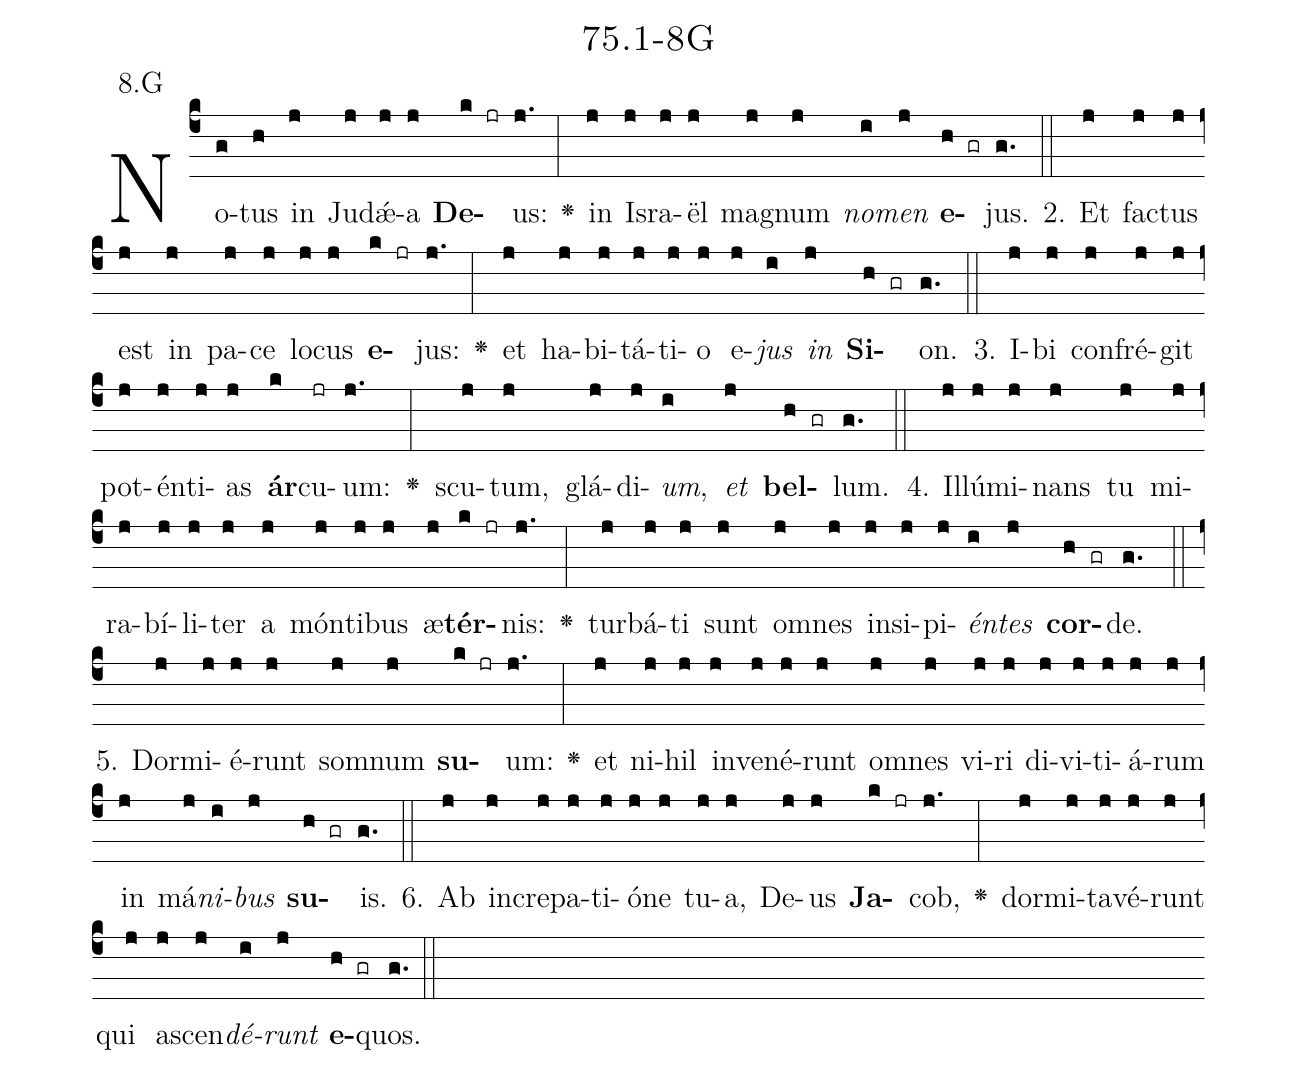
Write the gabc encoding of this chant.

name: 75.1-8G;
annotation: 8.G;
%%
(c4)No(g)tus(h) in(j) Ju(j)dǽ(j)a(j) <b>De</b>(k jr)us:(j.) <v>\greheightstar</v>(:) in(j) Is(j)ra(j)ël(j) ma(j)gnum(j) <i>no</i>(i)<i>men</i>(j) <b>e</b>(h gr)jus.(g.) (::)
2. Et(j) fac(j)tus(j) est(j) in(j) pa(j)ce(j) lo(j)cus(j) <b>e</b>(k jr)jus:(j.) <v>\greheightstar</v>(:) et(j) ha(j)bi(j)tá(j)ti(j)o(j) e(j)<i>jus</i>(i) <i>in</i>(j) <b>Si</b>(h gr)on.(g.) (::)
3. I(j)bi(j) con(j)fré(j)git(j) pot(j)én(j)ti(j)as(j) <b>ár</b>(k)cu(jr)um:(j.) <v>\greheightstar</v>(:) scu(j)tum,(j) glá(j)di(j)<i>um</i>,(i) <i>et</i>(j) <b>bel</b>(h gr)lum.(g.) (::)
4. Il(j)lú(j)mi(j)nans(j) tu(j) mi(j)ra(j)bí(j)li(j)ter(j) a(j) món(j)ti(j)bus(j) æ(j)<b>tér</b>(k jr)nis:(j.) <v>\greheightstar</v>(:) tur(j)bá(j)ti(j) sunt(j) om(j)nes(j) in(j)si(j)pi(j)<i>én</i>(i)<i>tes</i>(j) <b>cor</b>(h gr)de.(g.) (::)
5. Dor(j)mi(j)é(j)runt(j) som(j)num(j) <b>su</b>(k jr)um:(j.) <v>\greheightstar</v>(:) et(j) ni(j)hil(j) in(j)ve(j)né(j)runt(j) om(j)nes(j) vi(j)ri(j) di(j)vi(j)ti(j)á(j)rum(j) in(j) má(j)<i>ni</i>(i)<i>bus</i>(j) <b>su</b>(h gr)is.(g.) (::)
6. Ab(j) in(j)cre(j)pa(j)ti(j)ó(j)ne(j) tu(j)a,(j) De(j)us(j) <b>Ja</b>(k jr)cob,(j.) <v>\greheightstar</v>(:) dor(j)mi(j)ta(j)vé(j)runt(j) qui(j) a(j)scen(j)<i>dé</i>(i)<i>runt</i>(j) <b>e</b>(h gr)quos.(g.) (::)
